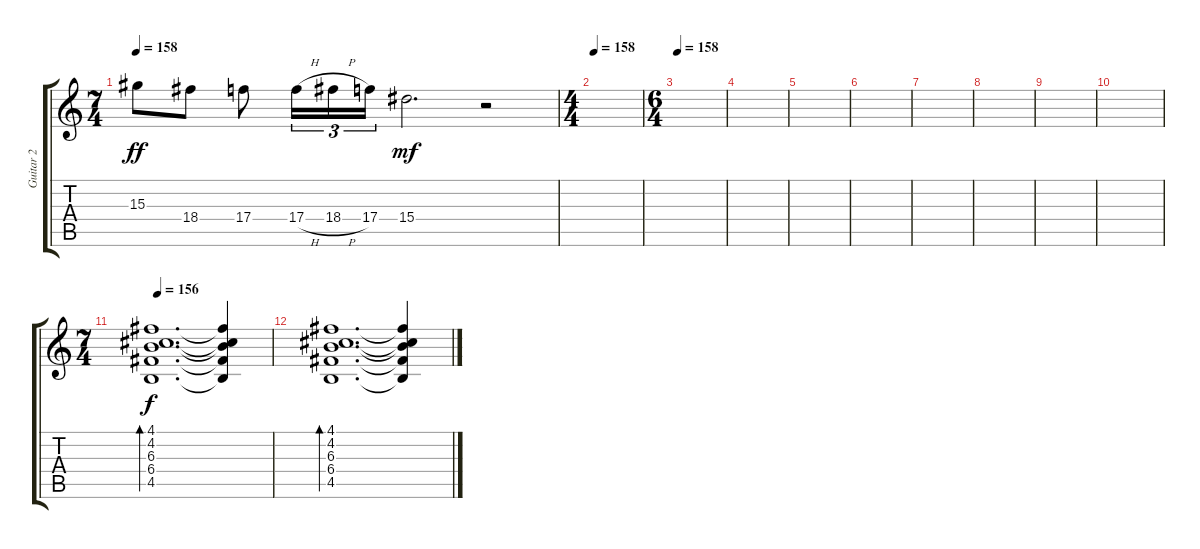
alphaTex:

\track ("Guitar 2" "Guitar 2") {instrument distortionguitar}
\staff {score tabs}
\tuning (D4 A3 F3 C3 G2 D2) {hide}
\ts (7 4)
\tempo 158
\clef g2
\ks c
15.3.8{dy ff} 18.4.8 17.4.8 17.4{h}.16{tu (3 2)} 18.4{h}.16{tu (3 2)} 17.4.16{tu (3 2)} 15.4.2{d dy mf} r.2 |
\ts (4 4)
\tempo 158
|
\ts (6 4)
\tempo 158
|
|
|
|
|
|
|
|
\ts (7 4)
\tempo 156
(4.1 4.2 6.3 6.4 4.5).1{d bd 120 dy f volume 12 instrument acousticguitarsteel} (4.1{t} 4.2{t} 6.3{t} 6.4{t} 4.5{t}).4 |
(4.1 4.2 6.3 6.4 4.5).1{d bd 120} (4.1{t} 4.2{t} 6.3{t} 6.4{t} 4.5{t}).4
